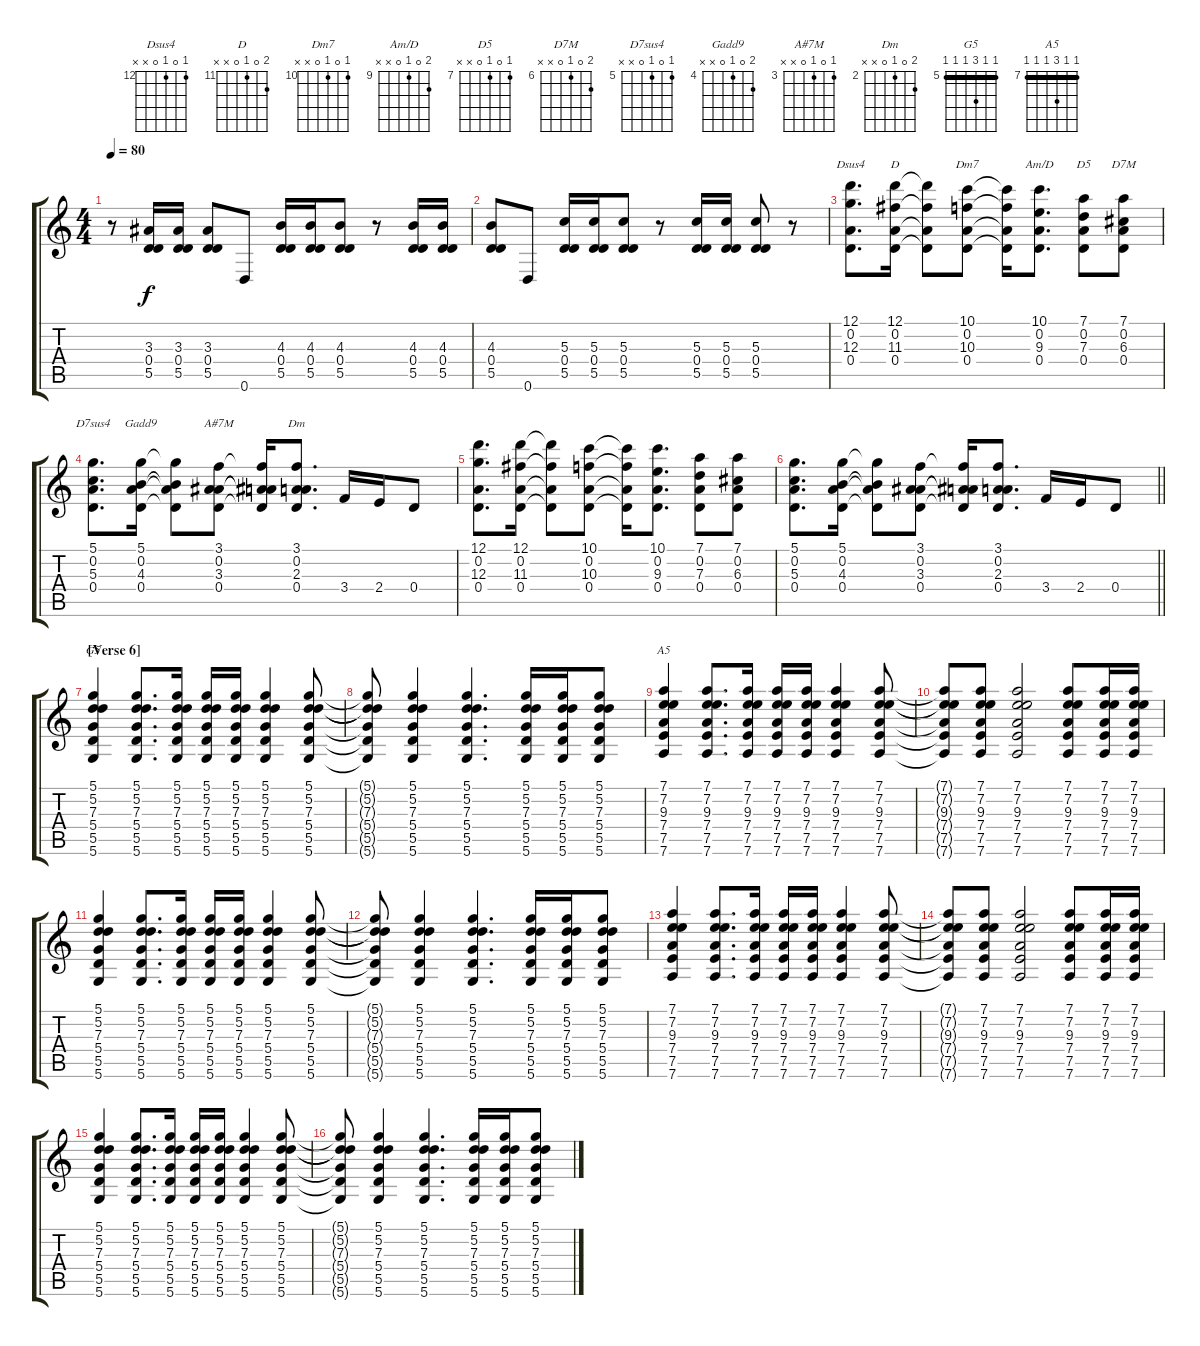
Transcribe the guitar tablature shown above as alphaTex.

\track "" {instrument acousticguitarsteel}
\staff {score tabs}
\tuning (D4 A3 G3 D3 A2 D2) {hide}
\chord ("Dsus4" 12 0 12 0 x x) {firstfret 12}
\chord ("D" 12 0 11 0 x x) {firstfret 11}
\chord ("Dm7" 10 0 10 0 x x) {firstfret 10}
\chord ("Am/D" 10 0 9 0 x x) {firstfret 9}
\chord ("D5" 7 0 7 0 x x) {firstfret 7}
\chord ("D7M" 7 0 6 0 x x) {firstfret 6}
\chord ("D7sus4" 5 0 5 0 x x) {firstfret 5}
\chord ("Gadd9" 5 0 4 0 x x) {firstfret 4}
\chord ("A#7M" 3 0 3 0 x x) {firstfret 3}
\chord ("Dm" 3 0 2 0 x x) {firstfret 2}
\chord ("G5" 5 5 7 5 5 5) {firstfret 5 barre 5}
\chord ("A5" 7 7 9 7 7 7) {firstfret 7 barre 7}
\ts (4 4)
\tempo 80
\clef g2
\ks c
r.8{dy f} (3.3 0.4 5.5).16 (3.3 0.4 5.5).16 (3.3 0.4 5.5).8 0.6.8 (4.3 0.4 5.5).16 (4.3 0.4 5.5).16 (4.3 0.4 5.5).8 r.8 (4.3 0.4 5.5).16 (4.3 0.4 5.5).16 |
(4.3 0.4 5.5).8 0.6.8 (5.3 0.4 5.5).16 (5.3 0.4 5.5).16 (5.3 0.4 5.5).8 r.8 (5.3 0.4 5.5).16 (5.3 0.4 5.5).16 (5.3 0.4 5.5).8 r.8 |
(12.1 0.2 12.3 0.4).8{d ch "Dsus4"} (12.1 0.2 11.3 0.4).16{ch "D"} (12.1{t} 0.2{t} 11.3{t} 0.4{t}).8 (10.1 0.2 10.3 0.4).8{ch "Dm7"} (10.1{t} 0.2{t} 10.3{t} 0.4{t}).16 (10.1 0.2 9.3 0.4).8{d ch "Am/D"} (7.1 0.2 7.3 0.4).8{ch "D5"} (7.1 0.2 6.3 0.4).8{ch "D7M"} |
(5.1 0.2 5.3 0.4).8{d ch "D7sus4"} (5.1 0.2 4.3 0.4).16{ch "Gadd9"} (5.1{t} 0.2{t} 4.3{t} 0.4{t}).8 (3.1 0.2 3.3 0.4).8{ch "A#7M"} (3.1{t} 0.2{t} 3.3{t} 0.4{t}).16 (3.1 0.2 2.3 0.4).8{d ch "Dm"} 3.4.16 2.4.16 0.4.8 |
(12.1 0.2 12.3 0.4).8{d} (12.1 0.2 11.3 0.4).16 (12.1{t} 0.2{t} 11.3{t} 0.4{t}).8 (10.1 0.2 10.3 0.4).8 (10.1{t} 0.2{t} 10.3{t} 0.4{t}).16 (10.1 0.2 9.3 0.4).8{d} (7.1 0.2 7.3 0.4).8 (7.1 0.2 6.3 0.4).8 |
\barLineRight lightlight
(5.1 0.2 5.3 0.4).8{d} (5.1 0.2 4.3 0.4).16 (5.1{t} 0.2{t} 4.3{t} 0.4{t}).8 (3.1 0.2 3.3 0.4).8 (3.1{t} 0.2{t} 3.3{t} 0.4{t}).16 (3.1 0.2 2.3 0.4).8{d} 3.4.16 2.4.16 0.4.8 |
\section ("" "[Verse 6]")
(5.1 5.2 7.3 5.4 5.5 5.6).4{ch "G5"} (5.1 5.2 7.3 5.4 5.5 5.6).8{d} (5.1 5.2 7.3 5.4 5.5 5.6).16 (5.1 5.2 7.3 5.4 5.5 5.6).16 (5.1 5.2 7.3 5.4 5.5 5.6).16 (5.1 5.2 7.3 5.4 5.5 5.6).4 (5.1 5.2 7.3 5.4 5.5 5.6).8 |
(5.1{t} 5.2{t} 7.3{t} 5.4{t} 5.5{t} 5.6{t}).8 (5.1 5.2 7.3 5.4 5.5 5.6).4 (5.1 5.2 7.3 5.4 5.5 5.6).4{d} (5.1 5.2 7.3 5.4 5.5 5.6).16 (5.1 5.2 7.3 5.4 5.5 5.6).16 (5.1 5.2 7.3 5.4 5.5 5.6).8 |
(7.1 7.2 9.3 7.4 7.5 7.6).4{ch "A5"} (7.1 7.2 9.3 7.4 7.5 7.6).8{d} (7.1 7.2 9.3 7.4 7.5 7.6).16 (7.1 7.2 9.3 7.4 7.5 7.6).16 (7.1 7.2 9.3 7.4 7.5 7.6).16 (7.1 7.2 9.3 7.4 7.5 7.6).4 (7.1 7.2 9.3 7.4 7.5 7.6).8 |
(7.1{t} 7.2{t} 9.3{t} 7.4{t} 7.5{t} 7.6{t}).8 (7.1 7.2 9.3 7.4 7.5 7.6).8 (7.1 7.2 9.3 7.4 7.5 7.6).2 (7.1 7.2 9.3 7.4 7.5 7.6).8 (7.1 7.2 9.3 7.4 7.5 7.6).16 (7.1 7.2 9.3 7.4 7.5 7.6).16 |
(5.1 5.2 7.3 5.4 5.5 5.6).4 (5.1 5.2 7.3 5.4 5.5 5.6).8{d} (5.1 5.2 7.3 5.4 5.5 5.6).16 (5.1 5.2 7.3 5.4 5.5 5.6).16 (5.1 5.2 7.3 5.4 5.5 5.6).16 (5.1 5.2 7.3 5.4 5.5 5.6).4 (5.1 5.2 7.3 5.4 5.5 5.6).8 |
(5.1{t} 5.2{t} 7.3{t} 5.4{t} 5.5{t} 5.6{t}).8 (5.1 5.2 7.3 5.4 5.5 5.6).4 (5.1 5.2 7.3 5.4 5.5 5.6).4{d} (5.1 5.2 7.3 5.4 5.5 5.6).16 (5.1 5.2 7.3 5.4 5.5 5.6).16 (5.1 5.2 7.3 5.4 5.5 5.6).8 |
(7.1 7.2 9.3 7.4 7.5 7.6).4 (7.1 7.2 9.3 7.4 7.5 7.6).8{d} (7.1 7.2 9.3 7.4 7.5 7.6).16 (7.1 7.2 9.3 7.4 7.5 7.6).16 (7.1 7.2 9.3 7.4 7.5 7.6).16 (7.1 7.2 9.3 7.4 7.5 7.6).4 (7.1 7.2 9.3 7.4 7.5 7.6).8 |
(7.1{t} 7.2{t} 9.3{t} 7.4{t} 7.5{t} 7.6{t}).8 (7.1 7.2 9.3 7.4 7.5 7.6).8 (7.1 7.2 9.3 7.4 7.5 7.6).2 (7.1 7.2 9.3 7.4 7.5 7.6).8 (7.1 7.2 9.3 7.4 7.5 7.6).16 (7.1 7.2 9.3 7.4 7.5 7.6).16 |
(5.1 5.2 7.3 5.4 5.5 5.6).4 (5.1 5.2 7.3 5.4 5.5 5.6).8{d} (5.1 5.2 7.3 5.4 5.5 5.6).16 (5.1 5.2 7.3 5.4 5.5 5.6).16 (5.1 5.2 7.3 5.4 5.5 5.6).16 (5.1 5.2 7.3 5.4 5.5 5.6).4 (5.1 5.2 7.3 5.4 5.5 5.6).8 |
(5.1{t} 5.2{t} 7.3{t} 5.4{t} 5.5{t} 5.6{t}).8 (5.1 5.2 7.3 5.4 5.5 5.6).4 (5.1 5.2 7.3 5.4 5.5 5.6).4{d} (5.1 5.2 7.3 5.4 5.5 5.6).16 (5.1 5.2 7.3 5.4 5.5 5.6).16 (5.1 5.2 7.3 5.4 5.5 5.6).8
